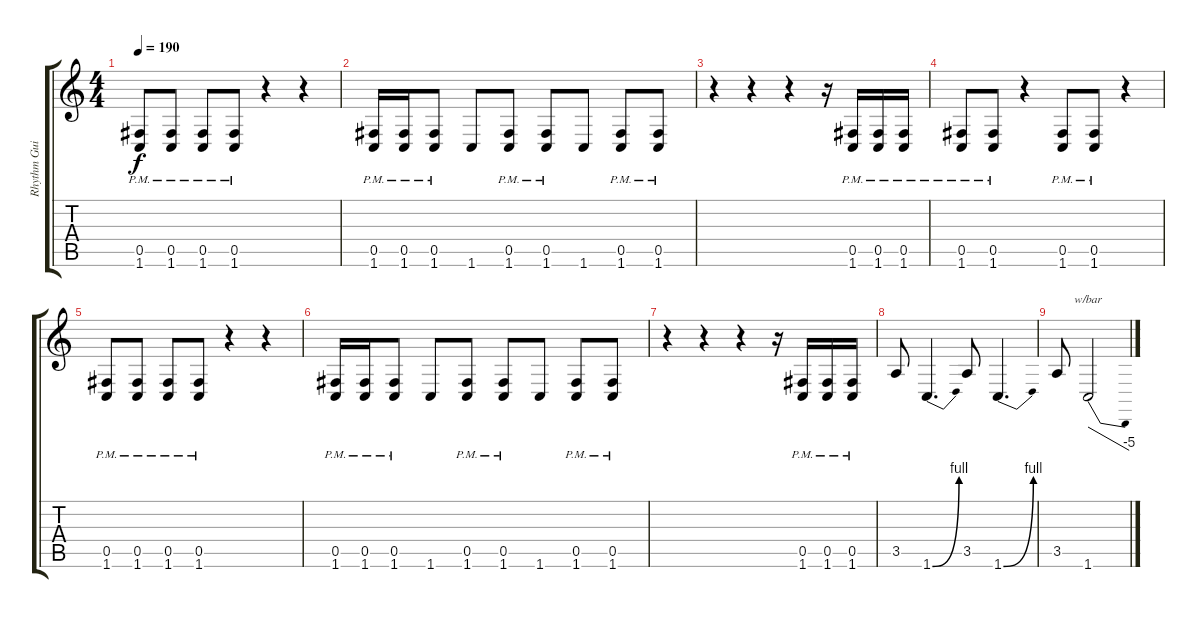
\track ("Rhythm Guitar" "Rhythm Gui") {instrument overdrivenguitar}
\staff {score tabs}
\tuning (Db4 Ab3 E3 B2 Gb2 B1) {hide}
\ts (4 4)
\tempo 190
\clef g2
\ks c
(0.5{pm} 1.6{pm}).8{dy f balance 8} (0.5{pm} 1.6{pm}).8 (0.5{pm} 1.6{pm}).8 (0.5{pm} 1.6{pm}).8 r.4 r.4 |
(0.5{pm} 1.6{pm}).16 (0.5{pm} 1.6{pm}).16 (0.5{pm} 1.6{pm}).8 1.6.8 (0.5{pm} 1.6{pm}).8 (0.5{pm} 1.6{pm}).8 1.6.8 (0.5{pm} 1.6{pm}).8 (0.5{pm} 1.6{pm}).8 |
r.4 r.4 r.4 r.16 (0.5{pm} 1.6{pm}).16 (0.5{pm} 1.6{pm}).16 (0.5{pm} 1.6{pm}).16 |
(0.5{pm} 1.6{pm}).8 (0.5{pm} 1.6{pm}).8 r.4 (0.5{pm} 1.6{pm}).8 (0.5{pm} 1.6{pm}).8 r.4 |
(0.5{pm} 1.6{pm}).8{balance 8} (0.5{pm} 1.6{pm}).8 (0.5{pm} 1.6{pm}).8 (0.5{pm} 1.6{pm}).8 r.4 r.4 |
(0.5{pm} 1.6{pm}).16 (0.5{pm} 1.6{pm}).16 (0.5{pm} 1.6{pm}).8 1.6.8 (0.5{pm} 1.6{pm}).8 (0.5{pm} 1.6{pm}).8 1.6.8 (0.5{pm} 1.6{pm}).8 (0.5{pm} 1.6{pm}).8 |
r.4 r.4 r.4 r.16 (0.5{pm} 1.6{pm}).16 (0.5{pm} 1.6{pm}).16 (0.5{pm} 1.6{pm}).16 |
3.5.8 1.6{be (bend 0 0 60 4)}.4{d} 3.5.8 1.6{be (bend 0 0 60 4)}.4{d} |
3.5.8 1.6.2{tbe (dive default 0 0 60 -20)}
